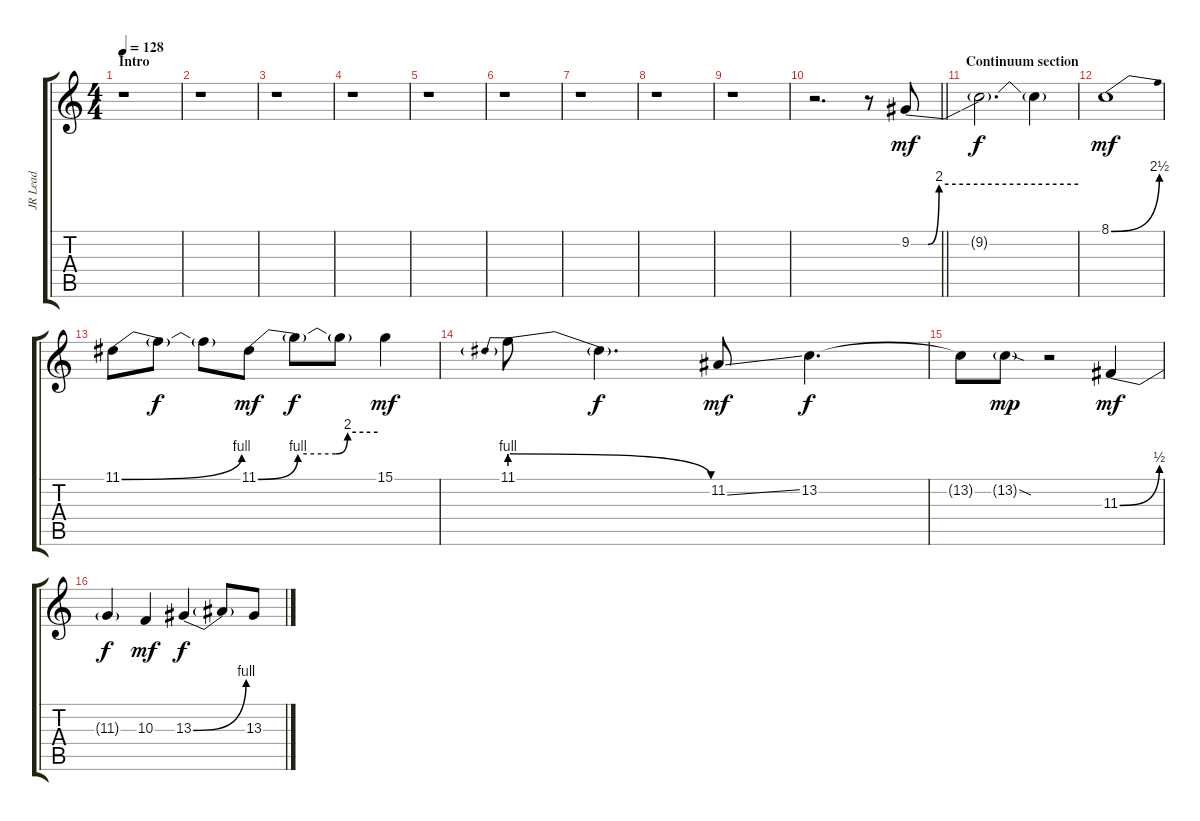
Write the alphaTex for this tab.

\track ("JR Lead" "JR Lead") {instrument lead2sawtooth}
\staff {score tabs}
\tuning (E4 B3 G3 D3 A2 E2) {hide}
\ts (4 4)
\section ("" "Intro")
\tempo 128
\tempo 64
\tempo 128
\clef g2
\ks c
r.1{dy mf instrument lead2sawtooth} |
r.1 |
r.1 |
r.1 |
r.1 |
r.1 |
r.1 |
r.1 |
r.1 |
\barLineRight lightlight
r.2{d volume 10 balance 13 instrument lead8bassandlead} r.8 9.2{be (custom 0 0 6 0 10 8 60 8)}.8 |
\section ("" "Continuum section")
9.2{t}.2{d dy f} 9.2{t}.4 |
8.1{be (bend 0 0 60 10)}.1{dy mf} |
11.1{be (bend 0 0 60 4)}.8 11.1{t}.8{dy f} 11.1{t}.8 11.1{be (custom 0 0 20 4 39 4 45 8 60 8)}.8{dy mf} 11.1{t}.8{dy f} 11.1{t}.8 15.1.4{dy mf} |
11.1{be (prebendrelease 0 4 60 0)}.8 11.1{t}.4{d dy f} 11.2{ss}.8{dy mf} 13.2.4{d dy f} |
13.2{t}.8 13.2{sod g}.8{dy mp} r.2 11.3{be (bend 0 0 60 2)}.4{dy mf} |
11.3{t}.4{dy f} 10.3.4{dy mf} 13.3{be (bend 0 0 60 4)}.4{dy f} 13.3{t}.8 13.3.8
